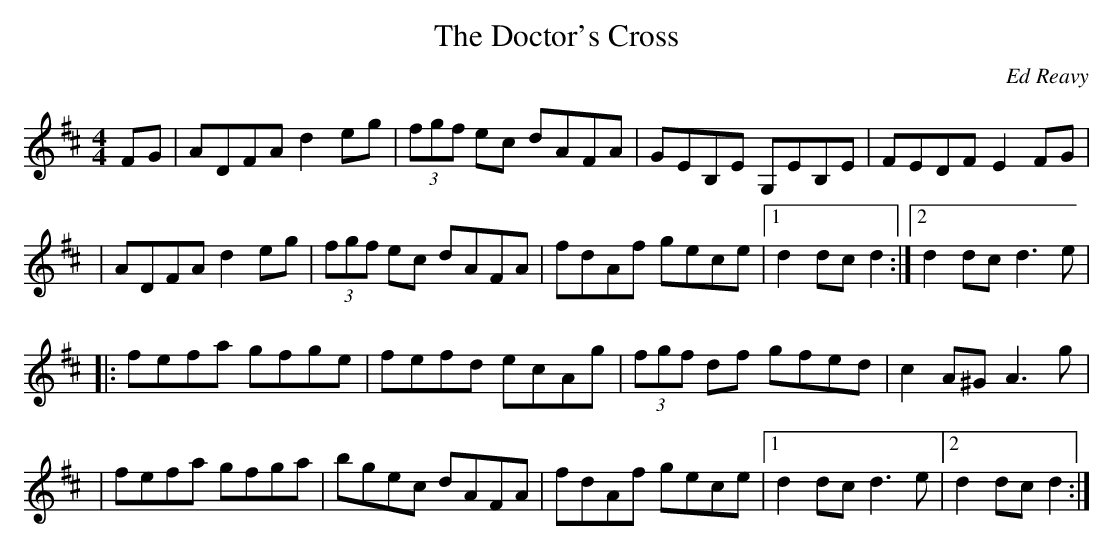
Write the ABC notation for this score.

X:1
T:The Doctor's Cross
C:Ed Reavy
M:4/4
L:1/8
K:D
FG \
| ADFA d2 eg | (3fgf ec dAFA | GEB,E G,EB,E | FEDF E2 FG |
| ADFA d2 eg | (3fgf ec dAFA | fdAf gece |1 d2 dc d2 :|2 d2 dc d3 e |
|: fefa gfge | fefd ecAg | (3fgf df gfed | c2 A^G A3 g |
| fefa gfga | bgec dAFA | fdAf gece |1 d2 dc d3 e |2 d2 dc d2 :|
